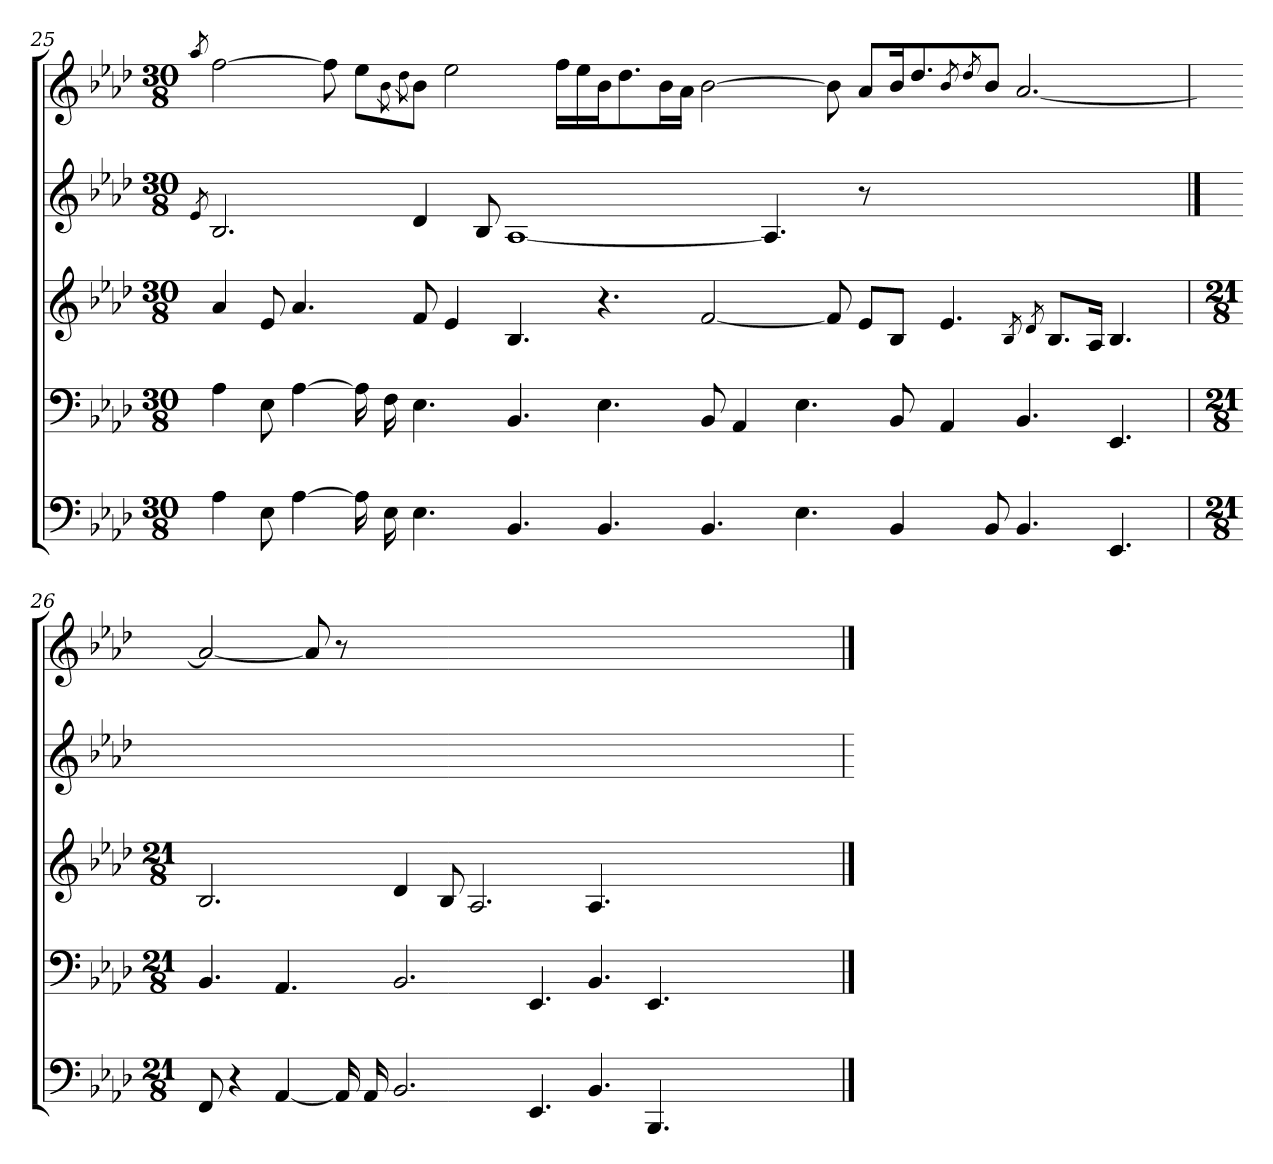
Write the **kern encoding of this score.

**kern	**kern	**kern	**kern	**kern
*part5	*part4	*part3	*part2	*part1
*staff5	*staff4	*staff3	*staff2	*staff1
*clefF4	*clefF4	*clefG2	*clefG2	*clefG2
*k[b-e-a-d-]	*k[b-e-a-d-]	*k[b-e-a-d-]	*k[b-e-a-d-]	*k[b-e-a-d-]
*M30/8	*M30/8	*M30/8	*M30/8	*M30/8
=25	=25	=25	=25	=25
.	.	.	8qe-	8qaa-
4A-	4A-	4a-	2.B-	[2ff
8E-	8E-	8e-	.	.
[4A-	[4A-	4.a-	.	.
.	.	.	.	8ff]
16A-]	16A-]	.	.	8ee-\L
16E-	16F	.	.	.
.	.	.	.	8qb-\
.	.	.	.	8qdd-\
4.E-	4.E-	8f	4d-	8b-\J
.	.	4e-	.	2ee-
.	.	.	8B-	.
4.BB-	4.BB-	4.B-	[1A-	.
.	.	.	.	16ff\LL
.	.	.	.	16ee-\
4.BB-	4.E-	4.r	.	16b-\J
.	.	.	.	8.dd-\
.	.	.	.	16b-\L
.	.	.	.	16a-\JJ
4.BB-	8BB-	[2f	.	[2b-
.	4AA-	.	.	.
.	.	.	4.A-]	.
4.E-	4.E-	.	.	.
.	.	8f]	.	8b-]
.	.	8e-/L	8r	8a-/L
4BB-	8BB-	8B-/J	1ryy	16b-/K
.	.	.	.	8.dd-/
.	4AA-	4.e-	.	.
.	.	.	.	8qb-/
.	.	.	.	8qdd-/
8BB-	.	.	.	8b-/J
4.BB-	4.BB-	.	.	[2.a-
.	.	8qB-	.	.
.	.	8qd-	.	.
.	.	8.B-/L	.	.
.	.	16A-/Jk	.	.
4.EE-	4.EE-	4.B-	.	.
.	.	.	8ryy	.
=26	=26	=26	==26	=26
*M21/8	*M21/8	*M21/8	*	*
8FF	4.BB-	2.B-	4%15ryy	2a-_
4r	.	.	.	.
[4AA-	4.AA-	.	.	.
.	.	.	.	8a-]
16AA-]	.	.	.	8r
16AA-	.	.	.	.
2.BB-	2.BB-	4d-	.	0.ryy
.	.	8B-	.	.
.	.	2.A-	.	.
4.EE-	4.EE-	.	.	.
4.BB-	4.BB-	4.A-	.	.
4.BBB-	4.EE-	1.ryy	.	.
1ryy	1ryy	.	.	.
8ryy	8ryy	.	.	.
==	==	==	=	==
*-	*-	*-	*-	*-
